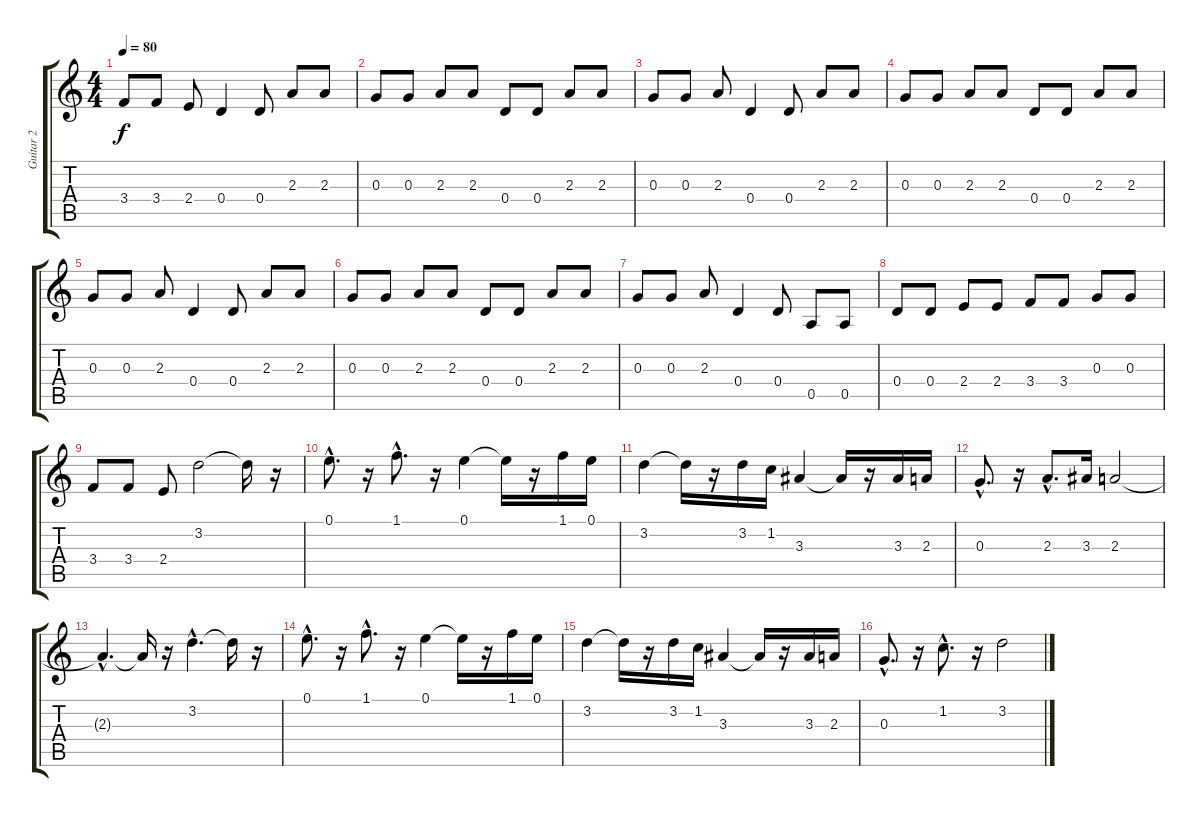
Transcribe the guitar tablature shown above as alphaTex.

\track ("Guitar 2" "Guitar 2") {instrument distortionguitar}
\staff {score tabs}
\tuning (E4 B3 G3 D3 A2 E2) {hide}
\ts (4 4)
\tempo 80
\clef g2
\ks c
3.4.8{dy f} 3.4.8 2.4.8 0.4.4 0.4.8 2.3.8 2.3.8 |
0.3.8 0.3.8 2.3.8 2.3.8 0.4.8 0.4.8 2.3.8 2.3.8 |
0.3.8 0.3.8 2.3.8 0.4.4 0.4.8 2.3.8 2.3.8 |
0.3.8 0.3.8 2.3.8 2.3.8 0.4.8 0.4.8 2.3.8 2.3.8 |
0.3.8 0.3.8 2.3.8 0.4.4 0.4.8 2.3.8 2.3.8 |
0.3.8 0.3.8 2.3.8 2.3.8 0.4.8 0.4.8 2.3.8 2.3.8 |
0.3.8 0.3.8 2.3.8 0.4.4 0.4.8 0.5.8 0.5.8 |
0.4.8 0.4.8 2.4.8 2.4.8 3.4.8 3.4.8 0.3.8 0.3.8 |
3.4.8 3.4.8 2.4.8 3.2.2 3.2{t}.16 r.16 |
0.1{hac}.8{d} r.16 1.1{hac}.8{d} r.16 0.1.4 0.1{t}.16 r.16 1.1.16 0.1.16 |
3.2.4 3.2{t}.16 r.16 3.2.16 1.2.16 3.3.4 3.3{t}.16 r.16 3.3.16 2.3.16 |
0.3{hac}.8{d} r.16 2.3{hac}.8{d} 3.3.16 2.3.2 |
2.3{hac t}.4{d} 2.3{t}.16 r.16 3.2{hac}.4{d} 3.2{t}.16 r.16 |
0.1{hac}.8{d} r.16 1.1{hac}.8{d} r.16 0.1.4 0.1{t}.16 r.16 1.1.16 0.1.16 |
3.2.4 3.2{t}.16 r.16 3.2.16 1.2.16 3.3.4 3.3{t}.16 r.16 3.3.16 2.3.16 |
0.3{hac}.8{d} r.16 1.2{hac}.8{d} r.16 3.2.2
